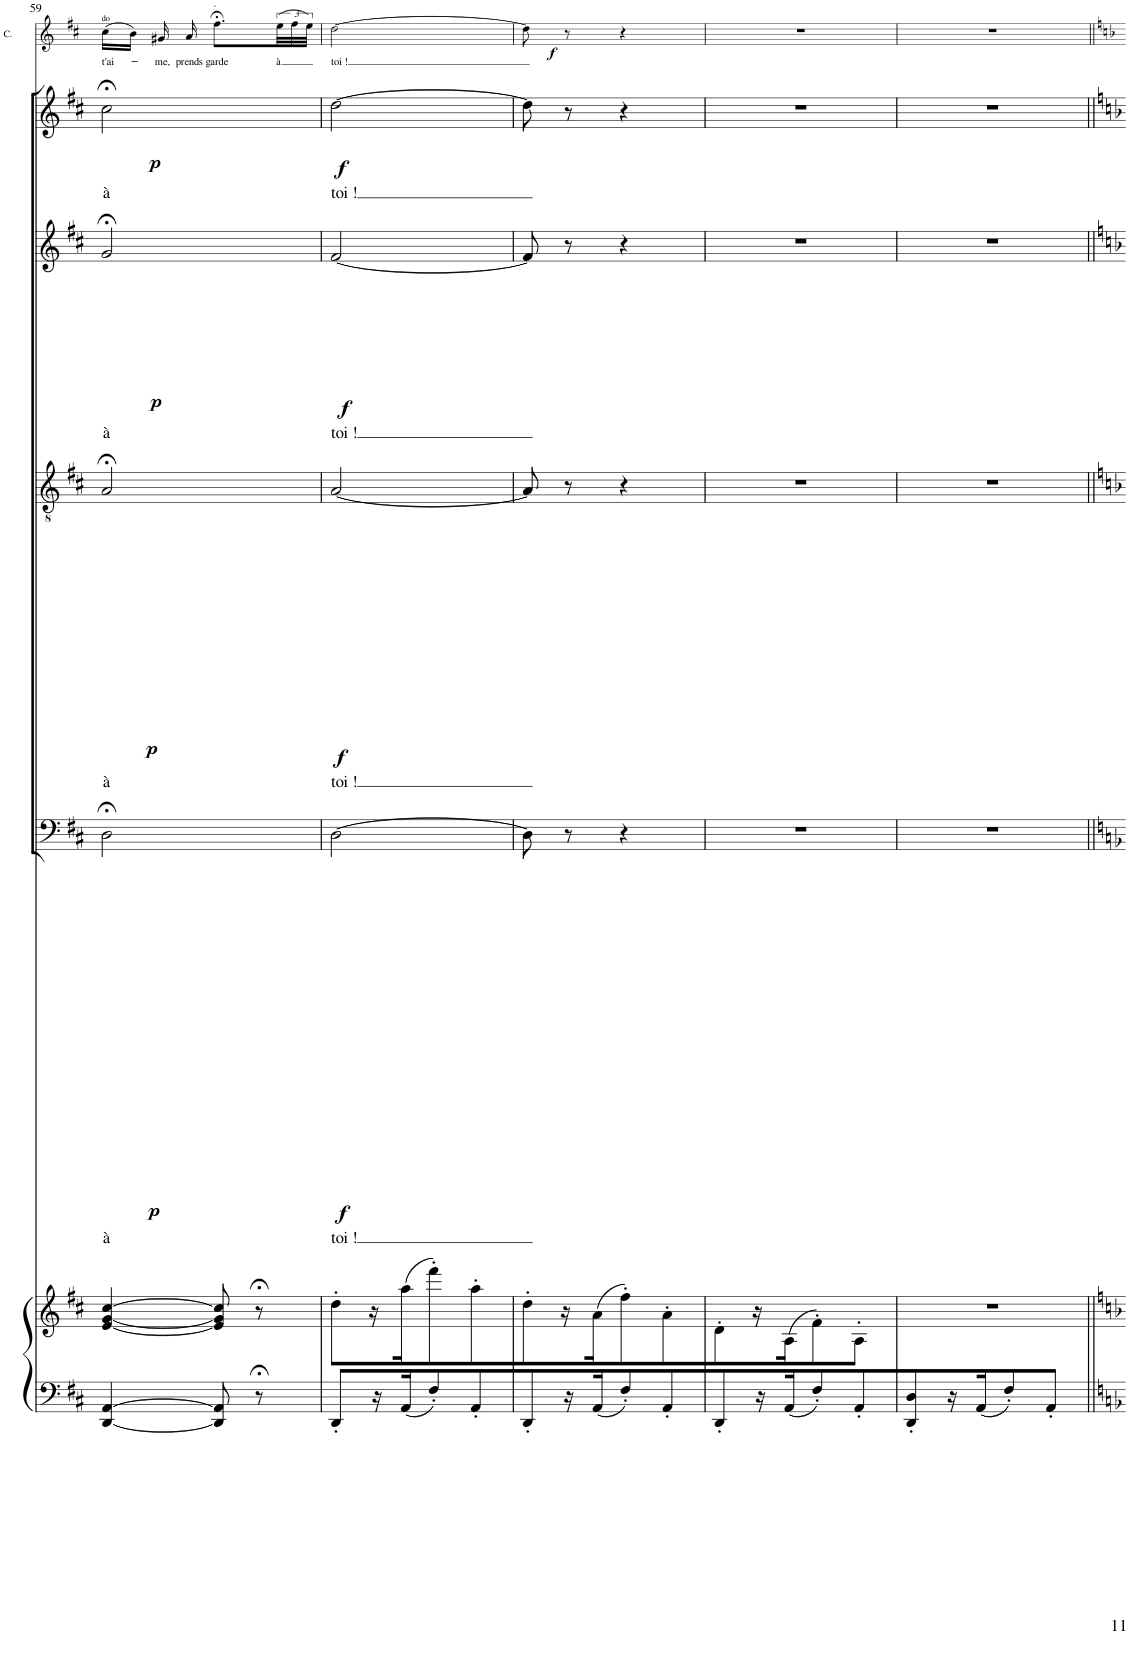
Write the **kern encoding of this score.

**kern	**kern	**dynam	**kern	**text	**dynam	**kern	**text	**dynam	**kern	**text	**dynam	**kern	**text	**dynam	**kern	**text	**dynam
*part6	*part6	*part6	*part5	*part5	*part5	*part4	*part4	*part4	*part3	*part3	*part3	*part2	*part2	*part2	*part1	*part1	*part1
*staff7	*staff6	*staff6/7	*staff5	*staff5	*staff5	*staff4	*staff4	*staff4	*staff3	*staff3	*staff3	*staff2	*staff2	*staff2	*staff1	*staff1	*staff1
*I"Piano	*	*	*I"BASSES Hommes  du peuple	*	*	*I"TENORS Jeunes gens	*	*	*I"ALTI Cigarières	*	*	*I"SOPRANI Cigarières	*	*	*I"CARMEN	*	*
*I'Pno	*	*	*	*	*	*	*	*	*	*	*	*	*	*	*I'C.	*	*
!!LO:PB:g=z
*clefF4	*clefG2	*	*clefF4	*	*	*clefGv2	*	*	*clefG2	*	*	*clefG2	*	*	*clefG2	*	*
*k[f#c#]	*k[f#c#]	*	*k[f#c#]	*	*	*k[f#c#]	*	*	*k[f#c#]	*	*	*k[f#c#]	*	*	*k[f#c#]	*	*
*M2/4	*M2/4	*	*M2/4	*	*	*M2/4	*	*	*M2/4	*	*	*M2/4	*	*	*M2/4	*	*
=59	=59	=59	=59	=59	=59	=59	=59	=59	=59	=59	=59	=59	=59	=59	=59	=59	=59
!	!	!	!	!	!	!	!	!	!	!	!	!	!	!	!LO:TX:a:t=do	!	!
!	!	!LO:DY:b=2	!	!LO:LY:b	!LO:DY:b	!	!LO:LY:b	!LO:DY:b	!	!LO:LY:b	!LO:DY:b	!	!LO:LY:b	!LO:DY:b	!	!LO:LY:b	!
[4DD/ [4AA/	[4e/ [4g/ [4cc#/	f	2D;<\	à	p	2A;</	à	p	2g;</	à	p	2cc#;<\	à	p	(16cc#\LL	t'ai-	.
.	.	.	.	.	.	.	.	.	.	.	.	.	.	.	16b\JJ)	.	.
!	!	!	!	!	!	!	!	!	!	!	!	!	!	!	!	!LO:LY:b	!
.	.	.	.	.	.	.	.	.	.	.	.	.	.	.	16g#X/	-me,	.
!	!	!	!	!	!	!	!	!	!	!	!	!	!	!	!	!LO:LY:b	!
.	.	.	.	.	.	.	.	.	.	.	.	.	.	.	16a/	prends	.
!	!	!	!	!	!	!	!	!	!	!	!	!	!	!	!LO:TX:a:t=-	!	!
!	!	!	!	!	!	!	!	!	!	!	!	!	!	!	!	!LO:LY:b	!LO:DY:b
8DD/] 8AA/]	8e/] 8g/] 8cc#/]	.	.	.	.	.	.	.	.	.	.	.	.	.	8.ff#;<\L	garde	f
8r;<	8r;<	.	.	.	.	.	.	.	.	.	.	.	.	.	.	.	.
!	!	!	!	!	!	!	!	!	!	!	!	!	!	!	!	!LO:LY:b	!
.	.	.	.	.	.	.	.	.	.	.	.	.	.	.	(48ee\LL	à	.
.	.	.	.	.	.	.	.	.	.	.	.	.	.	.	48ff#\	.	.
.	.	.	.	.	.	.	.	.	.	.	.	.	.	.	48ee\JJJ)	.	.
=60	=60	=60	=60	=60	=60	=60	=60	=60	=60	=60	=60	=60	=60	=60	=60	=60	=60
!	!	!LO:DY:b=2	!	!LO:LY:b	!LO:DY:b	!	!LO:LY:b	!LO:DY:b	!	!LO:LY:b	!LO:DY:b	!	!LO:LY:b	!LO:DY:b	!	!LO:LY:b	!
8DD'/L	8dd'\L	ff	[2D\	toi !	f	[2A/	toi !	f	[2f#/	toi !	f	[2dd\	toi !	f	[2dd\	toi !	.
16r	16r	.	.	.	.	.	.	.	.	.	.	.	.	.	.	.	.
16AA/J	(16aa\J	.	.	.	.	.	.	.	.	.	.	.	.	.	.	.	.
8F#'/	8fff#'\)	.	.	.	.	.	.	.	.	.	.	.	.	.	.	.	.
8AA'/	8aa'\	.	.	.	.	.	.	.	.	.	.	.	.	.	.	.	.
=61	=61	=61	=61	=61	=61	=61	=61	=61	=61	=61	=61	=61	=61	=61	=61	=61	=61
8DD'/	8dd'\	.	8D\]	.	.	8A/]	.	.	8f#/]	.	.	8dd\]	.	.	8dd\]	.	.
16r	16r	.	8r	.	.	8r	.	.	8r	.	.	8r	.	.	8r	.	.
16AA/J	(16a\J	.	.	.	.	.	.	.	.	.	.	.	.	.	.	.	.
8F#'/	8ff#'\)	.	4r	.	.	4r	.	.	4r	.	.	4r	.	.	4r	.	.
8AA'/	8a'\	.	.	.	.	.	.	.	.	.	.	.	.	.	.	.	.
=62	=62	=62	=62	=62	=62	=62	=62	=62	=62	=62	=62	=62	=62	=62	=62	=62	=62
8DD'/	8d'\	.	2r	.	.	2r	.	.	2r	.	.	2r	.	.	2r	.	.
16r	16r	.	.	.	.	.	.	.	.	.	.	.	.	.	.	.	.
16AA/J	(16A\J	.	.	.	.	.	.	.	.	.	.	.	.	.	.	.	.
8F#'/	8f#'\)	.	.	.	.	.	.	.	.	.	.	.	.	.	.	.	.
8AA'/	8A'\J	.	.	.	.	.	.	.	.	.	.	.	.	.	.	.	.
=63	=63	=63	=63	=63	=63	=63	=63	=63	=63	=63	=63	=63	=63	=63	=63	=63	=63
8DD/' 8D/'	2r	.	2r	.	.	2r	.	.	2r	.	.	2r	.	.	2r	.	.
16r	.	.	.	.	.	.	.	.	.	.	.	.	.	.	.	.	.
16AA/J	.	.	.	.	.	.	.	.	.	.	.	.	.	.	.	.	.
8F#'/	.	.	.	.	.	.	.	.	.	.	.	.	.	.	.	.	.
8AA'/J	.	.	.	.	.	.	.	.	.	.	.	.	.	.	.	.	.
=||	=||	=||	=||	=||	=||	=||	=||	=||	=||	=||	=||	=||	=||	=||	=||	=||	=||
*-	*-	*-	*-	*-	*-	*-	*-	*-	*-	*-	*-	*-	*-	*-	*-	*-	*-
